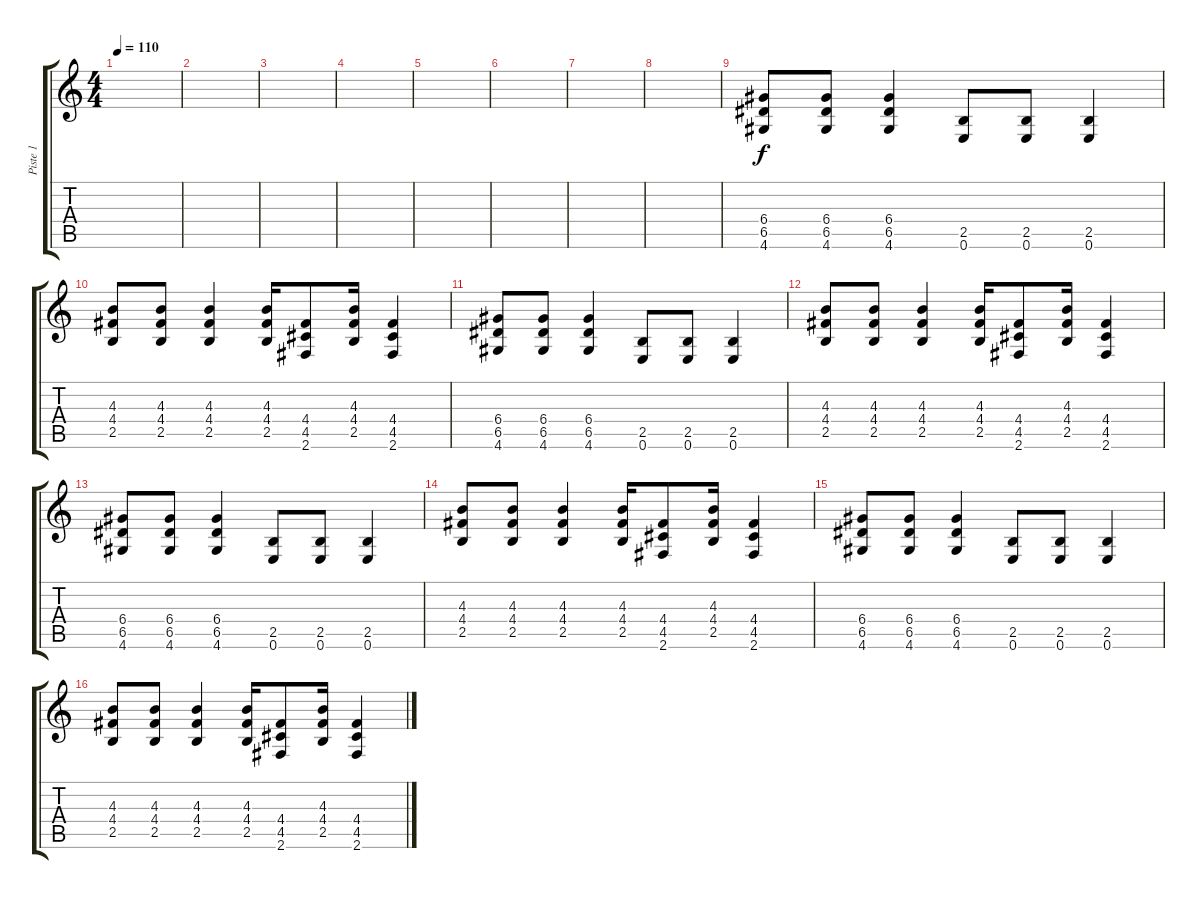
\track ("Piste 1" "Piste 1") {instrument distortionguitar}
\staff {score tabs}
\tuning (E4 B3 G3 D3 A2 E2) {hide}
\ts (4 4)
\tempo 110
\clef g2
\ks c
|
|
|
|
|
|
|
|
(6.4 6.5 4.6).8 (6.4 6.5 4.6).8 (6.4 6.5 4.6).4 (2.5 0.6).8 (2.5 0.6).8 (2.5 0.6).4 |
(4.3 4.4 2.5).8 (4.3 4.4 2.5).8 (4.3 4.4 2.5).4 (4.3 4.4 2.5).16 (4.4 4.5 2.6).8 (4.3 4.4 2.5).16 (4.4 4.5 2.6).4 |
(6.4 6.5 4.6).8 (6.4 6.5 4.6).8 (6.4 6.5 4.6).4 (2.5 0.6).8 (2.5 0.6).8 (2.5 0.6).4 |
(4.3 4.4 2.5).8 (4.3 4.4 2.5).8 (4.3 4.4 2.5).4 (4.3 4.4 2.5).16 (4.4 4.5 2.6).8 (4.3 4.4 2.5).16 (4.4 4.5 2.6).4 |
(6.4 6.5 4.6).8 (6.4 6.5 4.6).8 (6.4 6.5 4.6).4 (2.5 0.6).8 (2.5 0.6).8 (2.5 0.6).4 |
(4.3 4.4 2.5).8 (4.3 4.4 2.5).8 (4.3 4.4 2.5).4 (4.3 4.4 2.5).16 (4.4 4.5 2.6).8 (4.3 4.4 2.5).16 (4.4 4.5 2.6).4 |
(6.4 6.5 4.6).8 (6.4 6.5 4.6).8 (6.4 6.5 4.6).4 (2.5 0.6).8 (2.5 0.6).8 (2.5 0.6).4 |
(4.3 4.4 2.5).8 (4.3 4.4 2.5).8 (4.3 4.4 2.5).4 (4.3 4.4 2.5).16 (4.4 4.5 2.6).8 (4.3 4.4 2.5).16 (4.4 4.5 2.6).4
